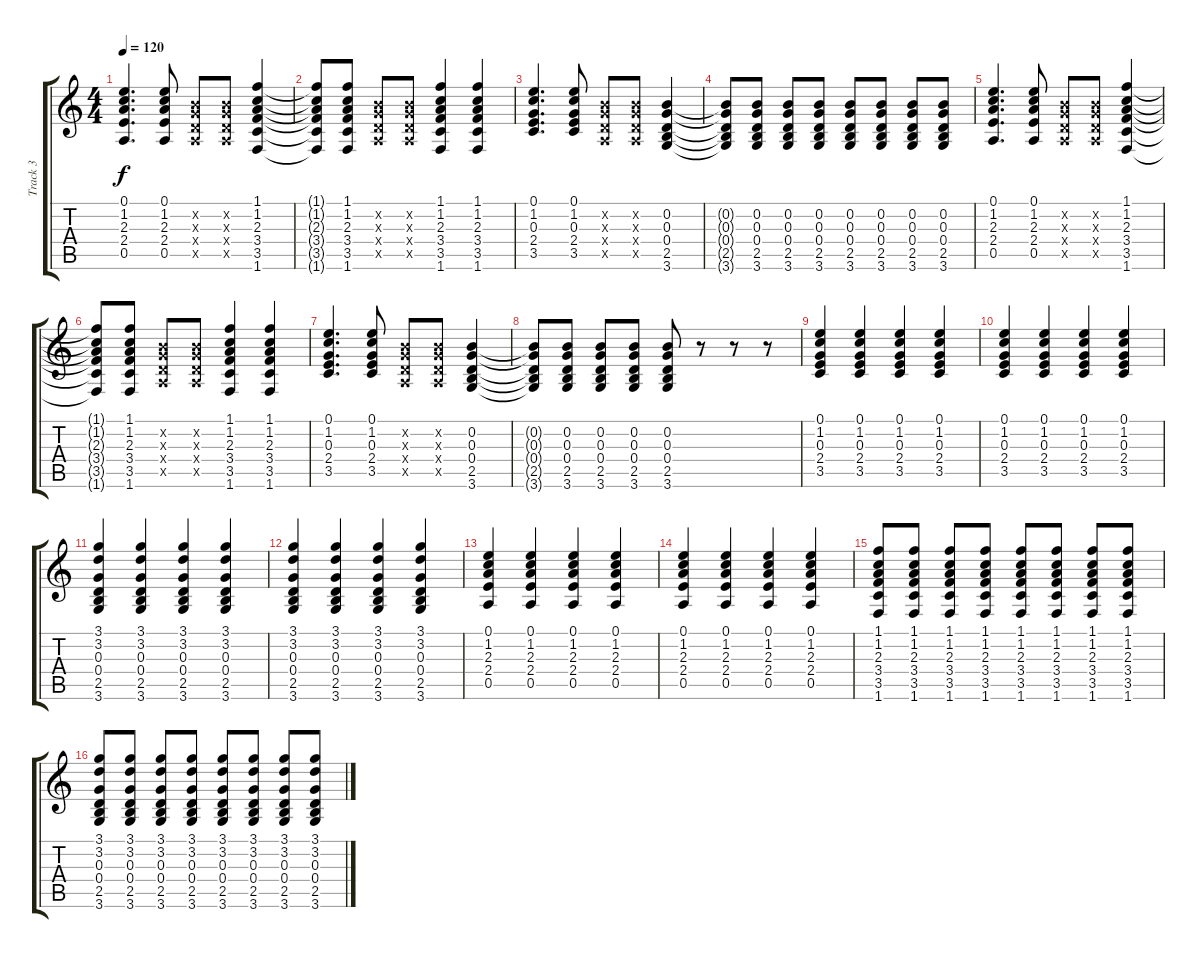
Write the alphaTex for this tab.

\track ("Track 3" "Track 3") {instrument acousticguitarsteel}
\staff {score tabs}
\tuning (E4 B3 G3 D3 A2 E2) {hide}
\ts (4 4)
\tempo 120
\clef g2
\ks c
(0.1 1.2 2.3 2.4 0.5).4{d dy f} (0.1 1.2 2.3 2.4 0.5).8 (0.2{x} 0.3{x} 0.4{x} 0.5{x}).8 (0.2{x} 0.3{x} 0.4{x} 0.5{x}).8 (1.1 1.2 2.3 3.4 3.5 1.6).4 |
(1.1{t} 1.2{t} 2.3{t} 3.4{t} 3.5{t} 1.6{t}).8 (1.1 1.2 2.3 3.4 3.5 1.6).8 (0.2{x} 0.3{x} 0.4{x} 0.5{x}).8 (0.2{x} 0.3{x} 0.4{x} 0.5{x}).8 (1.1 1.2 2.3 3.4 3.5 1.6).4 (1.1 1.2 2.3 3.4 3.5 1.6).4 |
(0.1 1.2 0.3 2.4 3.5).4{d} (0.1 1.2 0.3 2.4 3.5).8 (0.2{x} 0.3{x} 0.4{x} 0.5{x}).8 (0.2{x} 0.3{x} 0.4{x} 0.5{x}).8 (0.2 0.3 0.4 2.5 3.6).4 |
(0.2{t} 0.3{t} 0.4{t} 2.5{t} 3.6{t}).8 (0.2 0.3 0.4 2.5 3.6).8 (0.2 0.3 0.4 2.5 3.6).8 (0.2 0.3 0.4 2.5 3.6).8 (0.2 0.3 0.4 2.5 3.6).8 (0.2 0.3 0.4 2.5 3.6).8 (0.2 0.3 0.4 2.5 3.6).8 (0.2 0.3 0.4 2.5 3.6).8 |
(0.1 1.2 2.3 2.4 0.5).4{d} (0.1 1.2 2.3 2.4 0.5).8 (0.2{x} 0.3{x} 0.4{x} 0.5{x}).8 (0.2{x} 0.3{x} 0.4{x} 0.5{x}).8 (1.1 1.2 2.3 3.4 3.5 1.6).4 |
(1.1{t} 1.2{t} 2.3{t} 3.4{t} 3.5{t} 1.6{t}).8 (1.1 1.2 2.3 3.4 3.5 1.6).8 (0.2{x} 0.3{x} 0.4{x} 0.5{x}).8 (0.2{x} 0.3{x} 0.4{x} 0.5{x}).8 (1.1 1.2 2.3 3.4 3.5 1.6).4 (1.1 1.2 2.3 3.4 3.5 1.6).4 |
(0.1 1.2 0.3 2.4 3.5).4{d} (0.1 1.2 0.3 2.4 3.5).8 (0.2{x} 0.3{x} 0.4{x} 0.5{x}).8 (0.2{x} 0.3{x} 0.4{x} 0.5{x}).8 (0.2 0.3 0.4 2.5 3.6).4 |
(0.2{t} 0.3{t} 0.4{t} 2.5{t} 3.6{t}).8 (0.2 0.3 0.4 2.5 3.6).8 (0.2 0.3 0.4 2.5 3.6).8 (0.2 0.3 0.4 2.5 3.6).8 (0.2 0.3 0.4 2.5 3.6).8 r.8 r.8 r.8 |
(0.1 1.2 0.3 2.4 3.5).4 (0.1 1.2 0.3 2.4 3.5).4 (0.1 1.2 0.3 2.4 3.5).4 (0.1 1.2 0.3 2.4 3.5).4 |
(0.1 1.2 0.3 2.4 3.5).4 (0.1 1.2 0.3 2.4 3.5).4 (0.1 1.2 0.3 2.4 3.5).4 (0.1 1.2 0.3 2.4 3.5).4 |
(3.1 3.2 0.3 0.4 2.5 3.6).4 (3.1 3.2 0.3 0.4 2.5 3.6).4 (3.1 3.2 0.3 0.4 2.5 3.6).4 (3.1 3.2 0.3 0.4 2.5 3.6).4 |
(3.1 3.2 0.3 0.4 2.5 3.6).4 (3.1 3.2 0.3 0.4 2.5 3.6).4 (3.1 3.2 0.3 0.4 2.5 3.6).4 (3.1 3.2 0.3 0.4 2.5 3.6).4 |
(0.1 1.2 2.3 2.4 0.5).4 (0.1 1.2 2.3 2.4 0.5).4 (0.1 1.2 2.3 2.4 0.5).4 (0.1 1.2 2.3 2.4 0.5).4 |
(0.1 1.2 2.3 2.4 0.5).4 (0.1 1.2 2.3 2.4 0.5).4 (0.1 1.2 2.3 2.4 0.5).4 (0.1 1.2 2.3 2.4 0.5).4 |
(1.1 1.2 2.3 3.4 3.5 1.6).8 (1.1 1.2 2.3 3.4 3.5 1.6).8 (1.1 1.2 2.3 3.4 3.5 1.6).8 (1.1 1.2 2.3 3.4 3.5 1.6).8 (1.1 1.2 2.3 3.4 3.5 1.6).8 (1.1 1.2 2.3 3.4 3.5 1.6).8 (1.1 1.2 2.3 3.4 3.5 1.6).8 (1.1 1.2 2.3 3.4 3.5 1.6).8 |
(3.1 3.2 0.3 0.4 2.5 3.6).8 (3.1 3.2 0.3 0.4 2.5 3.6).8 (3.1 3.2 0.3 0.4 2.5 3.6).8 (3.1 3.2 0.3 0.4 2.5 3.6).8 (3.1 3.2 0.3 0.4 2.5 3.6).8 (3.1 3.2 0.3 0.4 2.5 3.6).8 (3.1 3.2 0.3 0.4 2.5 3.6).8 (3.1 3.2 0.3 0.4 2.5 3.6).8
